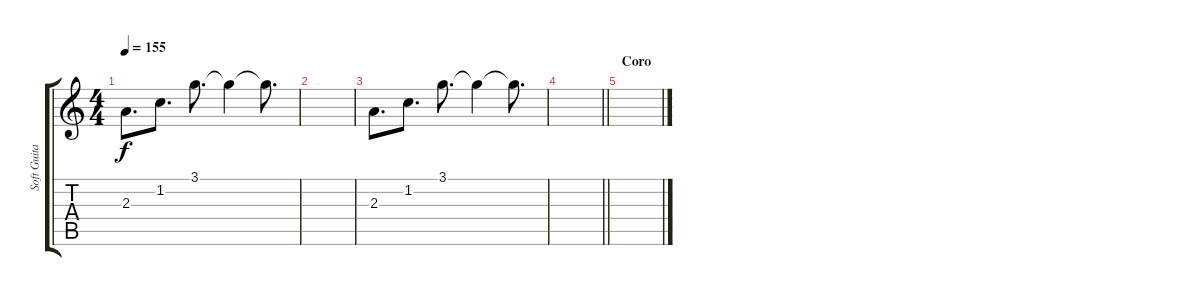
\track ("Soft Guitar" "Soft Guita") {instrument electricguitarjazz}
\staff {score tabs}
\tuning (E4 B3 G3 D3 A2 E2) {hide}
\ts (4 4)
\tempo 155
\clef g2
\ks c
2.3.8{d dy f} 1.2.8{d} 3.1.8{d} 3.1{t}.4 3.1{t}.8{d} |
|
2.3.8{d} 1.2.8{d} 3.1.8{d} 3.1{t}.4 3.1{t}.8{d} |
\barLineRight lightlight
|
\section ("" "Coro")
